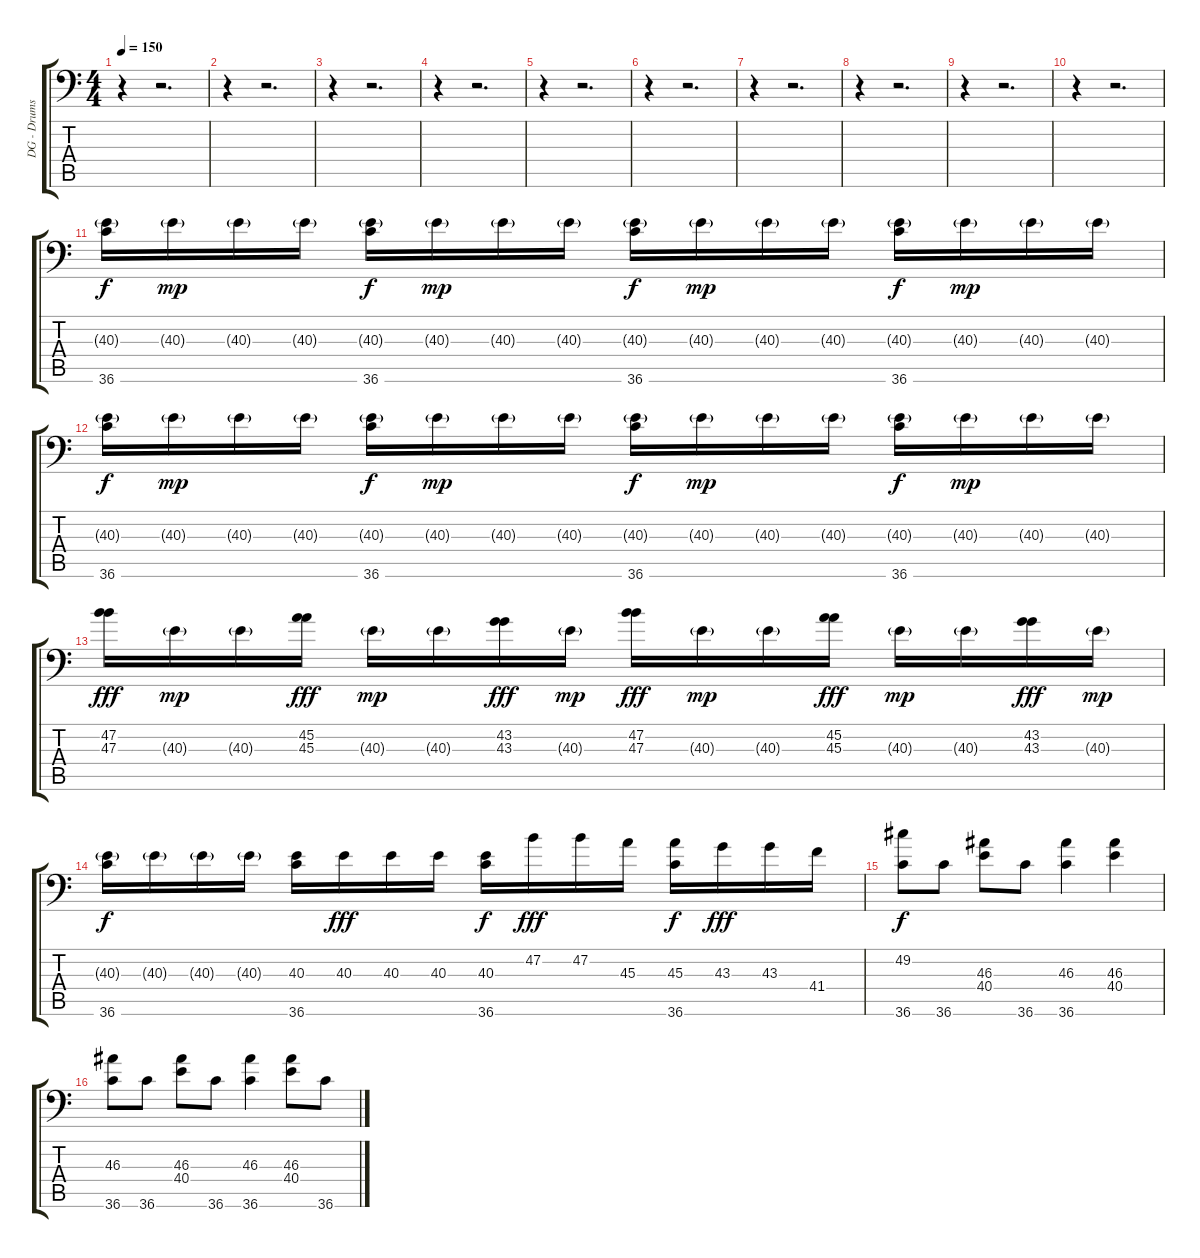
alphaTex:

\track ("DG - Drums" "DG - Drums") {instrument acousticgrandpiano}
\staff {score tabs}
\tuning (C-1 C-1 C-1 C-1 C-1 C-1) {hide}
\ts (4 4)
\tempo 150
\clef f4
\ks c
r.4{dy f} r.2{d} |
r.4 r.2{d} |
r.4 r.2{d} |
r.4 r.2{d} |
r.4 r.2{d} |
r.4 r.2{d} |
r.4 r.2{d} |
r.4 r.2{d} |
r.4 r.2{d} |
r.4 r.2{d} |
(40.3{g} 36.6).16 40.3{g}.16{dy mp} 40.3{g}.16 40.3{g}.16 (40.3{g} 36.6).16{dy f} 40.3{g}.16{dy mp} 40.3{g}.16 40.3{g}.16 (40.3{g} 36.6).16{dy f} 40.3{g}.16{dy mp} 40.3{g}.16 40.3{g}.16 (40.3{g} 36.6).16{dy f} 40.3{g}.16{dy mp} 40.3{g}.16 40.3{g}.16 |
(40.3{g} 36.6).16{dy f} 40.3{g}.16{dy mp} 40.3{g}.16 40.3{g}.16 (40.3{g} 36.6).16{dy f} 40.3{g}.16{dy mp} 40.3{g}.16 40.3{g}.16 (40.3{g} 36.6).16{dy f} 40.3{g}.16{dy mp} 40.3{g}.16 40.3{g}.16 (40.3{g} 36.6).16{dy f} 40.3{g}.16{dy mp} 40.3{g}.16 40.3{g}.16 |
(47.2 47.3).16{dy fff} 40.3{g}.16{dy mp} 40.3{g}.16 (45.2 45.3).16{dy fff} 40.3{g}.16{dy mp} 40.3{g}.16 (43.2 43.3).16{dy fff} 40.3{g}.16{dy mp} (47.2 47.3).16{dy fff} 40.3{g}.16{dy mp} 40.3{g}.16 (45.2 45.3).16{dy fff} 40.3{g}.16{dy mp} 40.3{g}.16 (43.2 43.3).16{dy fff} 40.3{g}.16{dy mp} |
(40.3{g} 36.6).16{dy f} 40.3{g}.16 40.3{g}.16 40.3{g}.16 (40.3 36.6).16 40.3.16{dy fff} 40.3.16 40.3.16 (40.3 36.6).16{dy f} 47.2.16{dy fff} 47.2.16 45.3.16 (45.3 36.6).16{dy f} 43.3.16{dy fff} 43.3.16 41.4.16 |
(49.2 36.6).8{dy f} 36.6.8 (46.3 40.4).8 36.6.8 (46.3 36.6).4 (46.3 40.4).4 |
(46.3 36.6).8 36.6.8 (46.3 40.4).8 36.6.8 (46.3 36.6).4 (46.3 40.4).8 36.6.8
